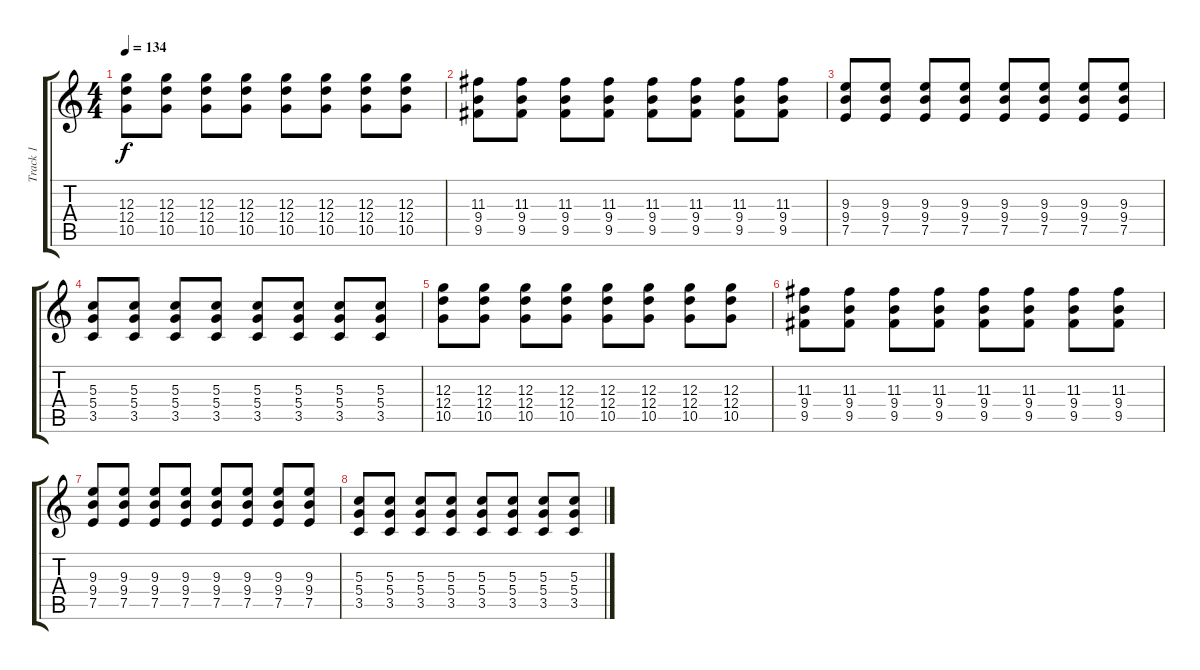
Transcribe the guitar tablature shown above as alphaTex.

\track ("Track 1" "Track 1") {instrument electricguitarmuted}
\staff {score tabs}
\tuning (E4 B3 G3 D3 A2 E2) {hide}
\ts (4 4)
\tempo 134
\clef g2
\ks c
(12.3 12.4 10.5).8{dy f} (12.3 12.4 10.5).8 (12.3 12.4 10.5).8 (12.3 12.4 10.5).8 (12.3 12.4 10.5).8 (12.3 12.4 10.5).8 (12.3 12.4 10.5).8 (12.3 12.4 10.5).8 |
(11.3 9.4 9.5).8 (11.3 9.4 9.5).8 (11.3 9.4 9.5).8 (11.3 9.4 9.5).8 (11.3 9.4 9.5).8 (11.3 9.4 9.5).8 (11.3 9.4 9.5).8 (11.3 9.4 9.5).8 |
(9.3 9.4 7.5).8 (9.3 9.4 7.5).8 (9.3 9.4 7.5).8 (9.3 9.4 7.5).8 (9.3 9.4 7.5).8 (9.3 9.4 7.5).8 (9.3 9.4 7.5).8 (9.3 9.4 7.5).8 |
(5.3 5.4 3.5).8 (5.3 5.4 3.5).8 (5.3 5.4 3.5).8 (5.3 5.4 3.5).8 (5.3 5.4 3.5).8 (5.3 5.4 3.5).8 (5.3 5.4 3.5).8 (5.3 5.4 3.5).8 |
(12.3 12.4 10.5).8 (12.3 12.4 10.5).8 (12.3 12.4 10.5).8 (12.3 12.4 10.5).8 (12.3 12.4 10.5).8 (12.3 12.4 10.5).8 (12.3 12.4 10.5).8 (12.3 12.4 10.5).8 |
(11.3 9.4 9.5).8 (11.3 9.4 9.5).8 (11.3 9.4 9.5).8 (11.3 9.4 9.5).8 (11.3 9.4 9.5).8 (11.3 9.4 9.5).8 (11.3 9.4 9.5).8 (11.3 9.4 9.5).8 |
(9.3 9.4 7.5).8 (9.3 9.4 7.5).8 (9.3 9.4 7.5).8 (9.3 9.4 7.5).8 (9.3 9.4 7.5).8 (9.3 9.4 7.5).8 (9.3 9.4 7.5).8 (9.3 9.4 7.5).8 |
(5.3 5.4 3.5).8 (5.3 5.4 3.5).8 (5.3 5.4 3.5).8 (5.3 5.4 3.5).8 (5.3 5.4 3.5).8 (5.3 5.4 3.5).8 (5.3 5.4 3.5).8 (5.3 5.4 3.5).8
